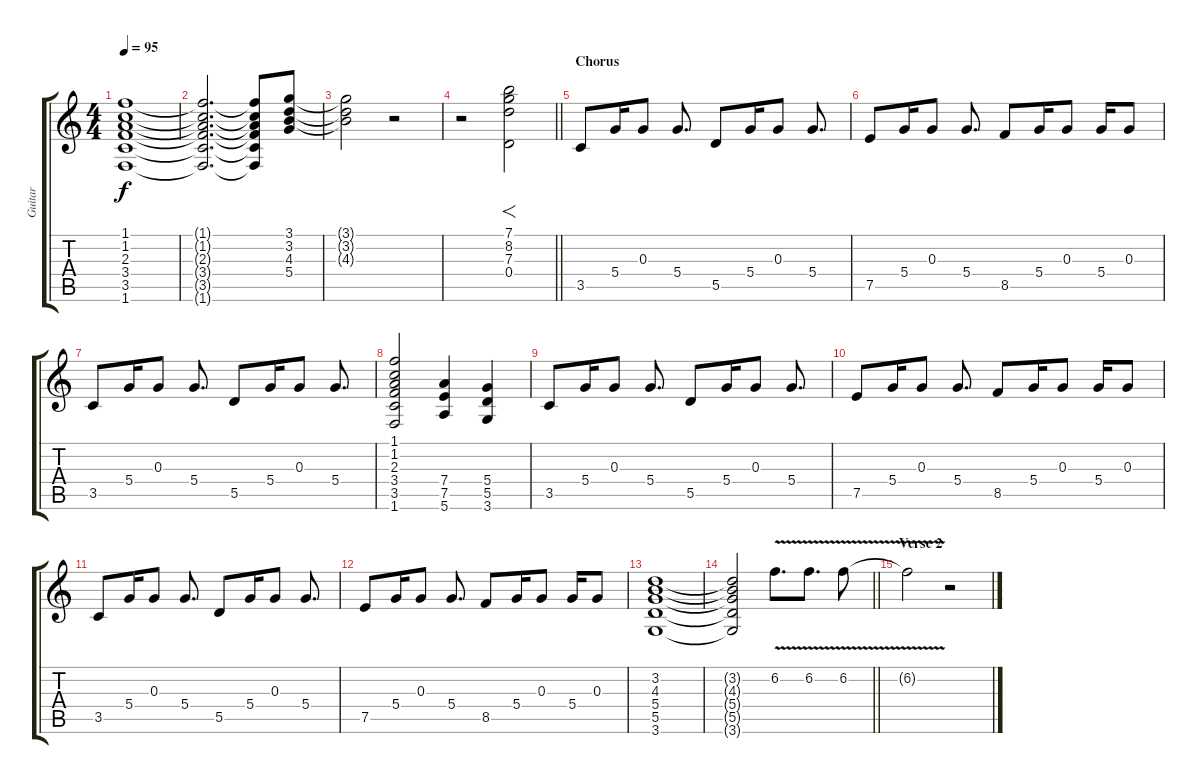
\track ("Guitar" "Guitar") {instrument distortionguitar}
\staff {score tabs}
\tuning (E4 B3 G3 D3 A2 E2) {hide}
\ts (4 4)
\tempo 95
\clef g2
\ks c
(1.1 1.2 2.3 3.4 3.5 1.6).1{dy f} |
(1.1{t} 1.2{t} 2.3{t} 3.4{t} 3.5{t} 1.6{t}).2{d} (1.1{t} 1.2{t} 2.3{t} 3.4{t} 3.5{t} 1.6{t}).8 (3.1 3.2 4.3 5.4).8 |
(3.1{t} 3.2{t} 4.3{t}).2 r.2 |
\barLineRight lightlight
r.2 (7.1 8.2 7.3 0.4).2{f} |
\section ("" "Chorus")
3.5.8 5.4.16 0.3.8 5.4.8{d} 5.5.8 5.4.16 0.3.8 5.4.8{d} |
7.5.8 5.4.16 0.3.8 5.4.8{d} 8.5.8 5.4.16 0.3.8 5.4.16 0.3.8 |
3.5.8 5.4.16 0.3.8 5.4.8{d} 5.5.8 5.4.16 0.3.8 5.4.8{d} |
(1.1 1.2 2.3 3.4 3.5 1.6).2 (7.4 7.5 5.6).4 (5.4 5.5 3.6).4 |
3.5.8 5.4.16 0.3.8 5.4.8{d} 5.5.8 5.4.16 0.3.8 5.4.8{d} |
7.5.8 5.4.16 0.3.8 5.4.8{d} 8.5.8 5.4.16 0.3.8 5.4.16 0.3.8 |
3.5.8 5.4.16 0.3.8 5.4.8{d} 5.5.8 5.4.16 0.3.8 5.4.8{d} |
7.5.8 5.4.16 0.3.8 5.4.8{d} 8.5.8 5.4.16 0.3.8 5.4.16 0.3.8 |
(3.2 4.3 5.4 5.5 3.6).1 |
\barLineRight lightlight
(3.2{t} 4.3{t} 5.4{t} 5.5{t} 3.6{t}).2 6.2{v}.8{d} 6.2{v}.8{d} 6.2{v}.8 |
\section ("" "Verse 2")
6.2{v t}.2 r.2
